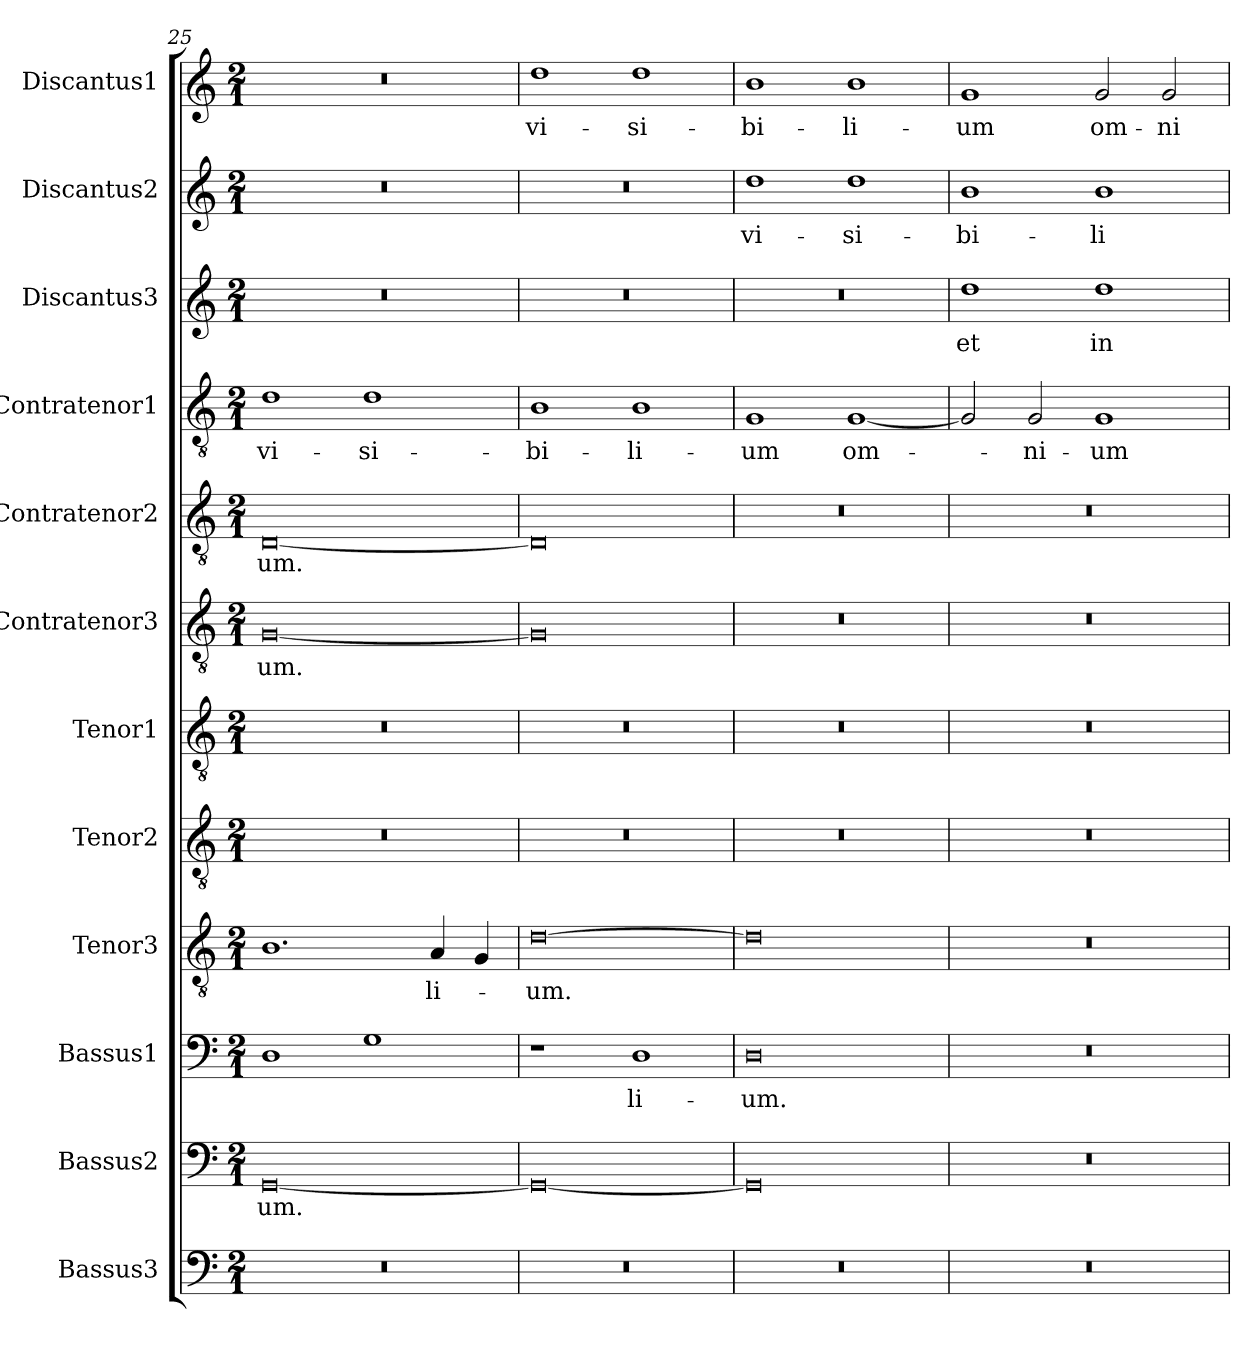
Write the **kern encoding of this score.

**kern	**kern	**text	**kern	**text	**kern	**text	**kern	**kern	**kern	**text	**kern	**text	**kern	**text	**kern	**text	**kern	**text	**kern	**text
*part12	*part11	*part11	*part10	*part10	*part9	*part9	*part8	*part7	*part6	*part6	*part5	*part5	*part4	*part4	*part3	*part3	*part2	*part2	*part1	*part1
*staff12	*staff11	*staff11	*staff10	*staff10	*staff9	*staff9	*staff8	*staff7	*staff6	*staff6	*staff5	*staff5	*staff4	*staff4	*staff3	*staff3	*staff2	*staff2	*staff1	*staff1
*I"Bassus3	*I"Bassus2	*	*I"Bassus1	*	*I"Tenor3	*	*I"Tenor2	*I"Tenor1	*I"Contratenor3	*	*I"Contratenor2	*	*I"Contratenor1	*	*I"Discantus3	*	*I"Discantus2	*	*I"Discantus1	*
*I'B3	*I'B2	*	*I'B1	*	*I'T3	*	*I'T2	*I'T1	*I'Ct3	*	*I'Ct2	*	*I'Ct1	*	*I'D3	*	*I'D2	*	*I'D1	*
*clefF4	*clefF4	*	*clefF4	*	*clefGv2	*	*clefGv2	*clefGv2	*clefGv2	*	*clefGv2	*	*clefGv2	*	*clefG2	*	*clefG2	*	*clefG2	*
*k[]	*k[]	*	*k[]	*	*k[]	*	*k[]	*k[]	*k[]	*	*k[]	*	*k[]	*	*k[]	*	*k[]	*	*k[]	*
*M2/1	*M2/1	*	*M2/1	*	*M2/1	*	*M2/1	*M2/1	*M2/1	*	*M2/1	*	*M2/1	*	*M2/1	*	*M2/1	*	*M2/1	*
=25	=25	=25	=25	=25	=25	=25	=25	=25	=25	=25	=25	=25	=25	=25	=25	=25	=25	=25	=25	=25
0r	[0GG/	-um.	1D\	.	1.B\	.	0r	0r	[0G/	-um.	[0D/	-um.	1d\	vi-	0r	.	0r	.	0r	.
.	.	.	1G\	.	.	.	.	.	.	.	.	.	1d\	-si-	.	.	.	.	.	.
.	.	.	.	.	4A/	-li-	.	.	.	.	.	.	.	.	.	.	.	.	.	.
.	.	.	.	.	4G/	.	.	.	.	.	.	.	.	.	.	.	.	.	.	.
=26	=26	=26	=26	=26	=26	=26	=26	=26	=26	=26	=26	=26	=26	=26	=26	=26	=26	=26	=26	=26
0r	0GG/_	.	1r	.	[0d\	-um.	0r	0r	0G/]	.	0D/]	.	1B\	-bi-	0r	.	0r	.	1dd\	vi-
.	.	.	1D\	-li-	.	.	.	.	.	.	.	.	1B\	-li-	.	.	.	.	1dd\	-si-
=27	=27	=27	=27	=27	=27	=27	=27	=27	=27	=27	=27	=27	=27	=27	=27	=27	=27	=27	=27	=27
0r	0GG/]	.	0D\	-um.	0d\]	.	0r	0r	0r	.	0r	.	1G/	-um	0r	.	1dd\	vi-	1b\	-bi-
.	.	.	.	.	.	.	.	.	.	.	.	.	[1G/	om-	.	.	1dd\	-si-	1b\	-li-
=28	=28	=28	=28	=28	=28	=28	=28	=28	=28	=28	=28	=28	=28	=28	=28	=28	=28	=28	=28	=28
0r	0r	.	0r	.	0r	.	0r	0r	0r	.	0r	.	2G/]	.	1dd\	et	1b\	-bi-	1g/	-um
.	.	.	.	.	.	.	.	.	.	.	.	.	2G/	-ni-	.	.	.	.	.	.
.	.	.	.	.	.	.	.	.	.	.	.	.	1G/	-um	1dd\	in-	1b\	-li-	2g/	om-
.	.	.	.	.	.	.	.	.	.	.	.	.	.	.	.	.	.	.	2g/	-ni-
=	=	=	=	=	=	=	=	=	=	=	=	=	=	=	=	=	=	=	=	=
*-	*-	*-	*-	*-	*-	*-	*-	*-	*-	*-	*-	*-	*-	*-	*-	*-	*-	*-	*-	*-
